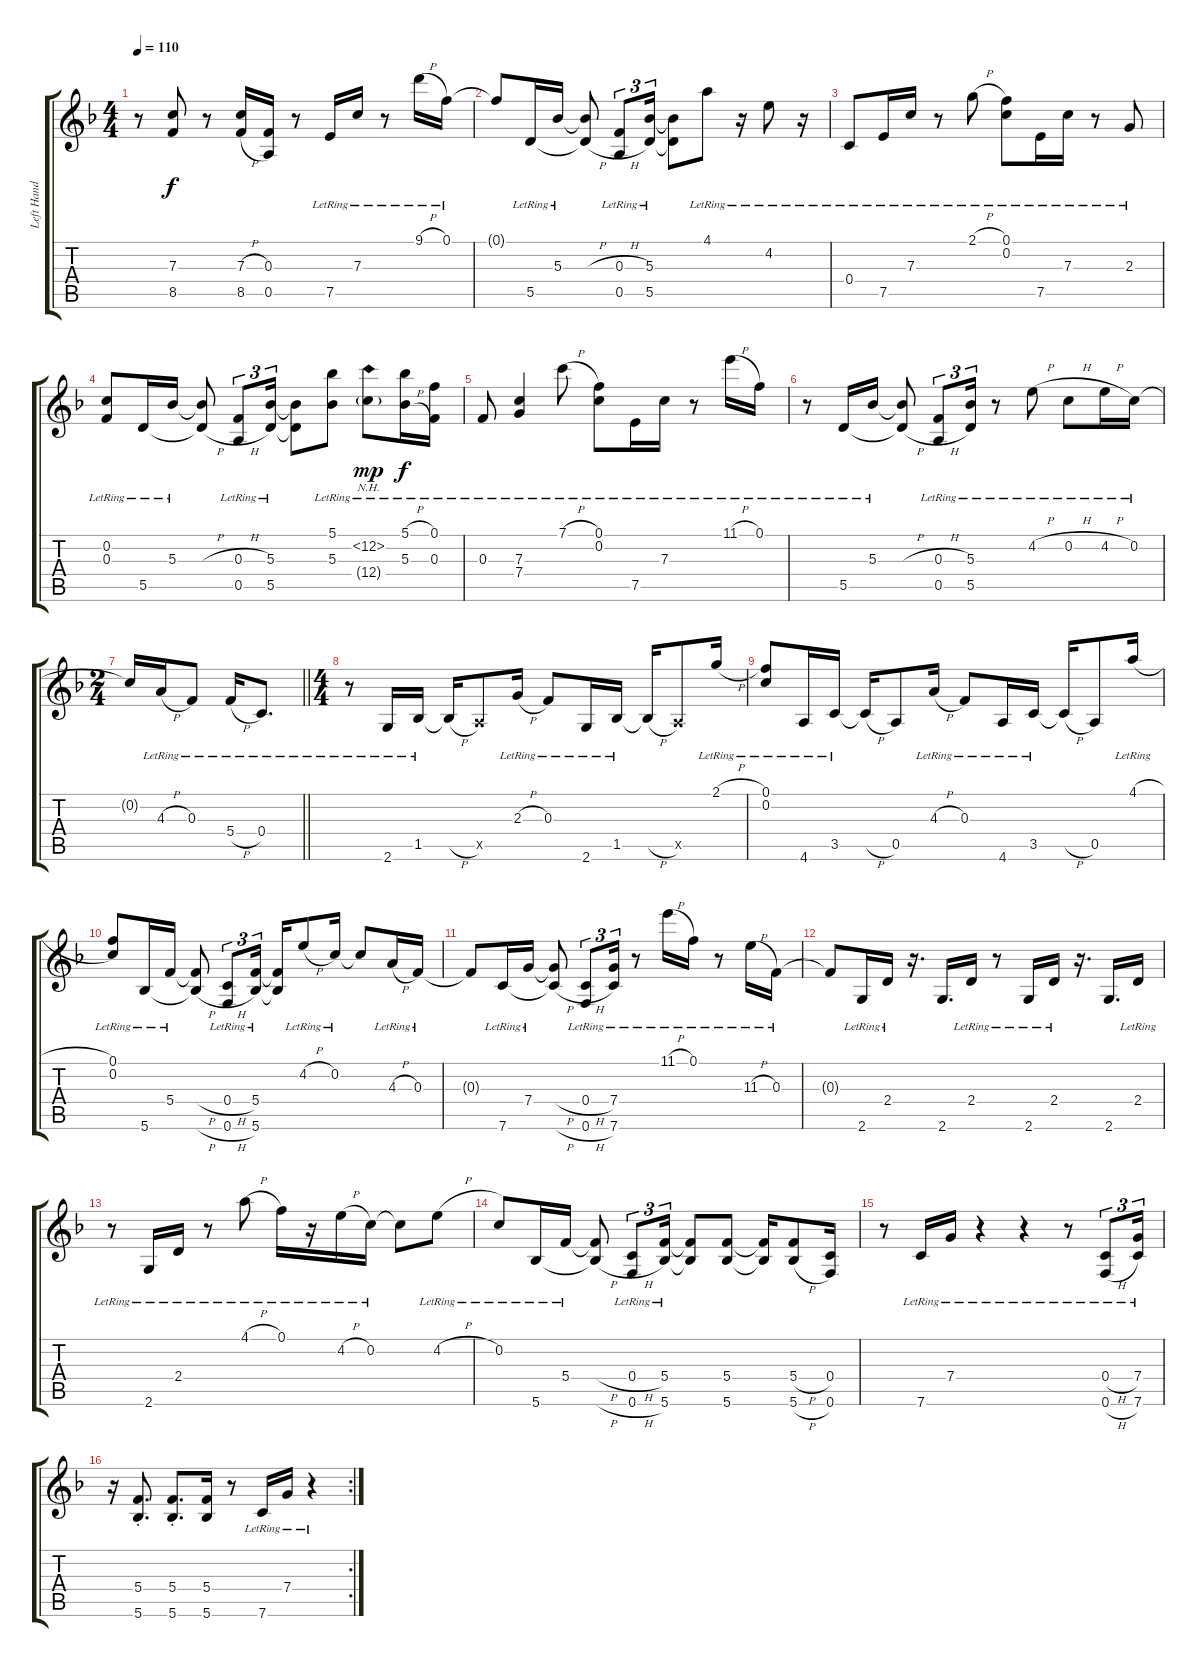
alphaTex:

\track ("Left Hand" "Left Hand") {instrument acousticguitarsteel}
\staff {score tabs}
\tuning (F4 C4 F3 C3 A2 F2) {hide}
\ts (4 4)
\tempo 110
\clef g2
\ks f
r.8{dy f} (7.3 8.5).8 r.8 (7.3{h} 8.5{h}).16 (0.3 0.5).16 r.8 7.5{lr}.16 7.3{lr}.16 r.8 9.1{h lr}.16 0.1{lr}.16 |
0.1{t}.8 5.5{lr}.16 5.3{lr}.16 (5.3{h t} 5.5{h t}).8 (0.3{h lr} 0.5{h}).8{tu (3 2)} (5.3{lr} 5.5).16{tu (3 2)} (5.3{t} 5.5{t}).8 4.1{lr}.8 r.16 4.2{lr}.8 r.16 |
0.4{lr}.8 7.5{lr}.16 7.3{lr}.16 r.8 2.1{h lr}.8 (0.1{lr} 0.2).8 7.5{lr}.16 7.3{lr}.16 r.8 2.3{lr}.8 |
(0.2{lr} 0.3).8 5.5{lr}.16 5.3{lr}.16 (5.3{h t} 5.5{h t}).8 (0.3{h lr} 0.5{h}).8{tu (3 2)} (5.3{lr} 5.5).16{tu (3 2)} (5.3{t} 5.5{t}).8 (5.1 5.3{lr}).8 (12.2{nh lr} 12.4{g}).8{dy mp} (5.1{h lr} 5.3{h}).16{dy f} (0.1{lr} 0.3).16 |
0.3{lr}.8 (7.3{lr} 7.4).4 7.1{h lr}.8 (0.1{lr} 0.2).8 7.5{lr}.16 7.3{lr}.16 r.8 11.1{h lr}.16 0.1{lr}.16 |
r.8 5.5{lr}.16 5.3{lr}.16 (5.3{h t} 5.5{h t}).8 (0.3{h lr} 0.5{h}).8{tu (3 2)} (5.3{lr} 5.5).16{tu (3 2)} r.8 4.2{h lr}.8 0.2{h lr}.8 4.2{h lr}.16 0.2{lr}.16 |
\ts (2 4)
\barLineRight lightlight
0.2{t}.16 4.3{h lr}.16 0.3{lr}.8 5.4{h lr}.16 0.4{lr}.8{d} |
\ts (4 4)
r.8 2.6{lr}.16 1.5{lr}.16 1.5{h t}.16 0.5{x}.8 2.3{h lr}.16 0.3{lr}.8 2.6{lr}.16 1.5{lr}.16 1.5{h t}.16 0.5{x}.8 2.1{h lr}.16 |
(0.1{lr} 0.2).8 4.6{lr}.16 3.5{lr}.16 3.5{h t}.16 0.5.8 4.3{h lr}.16 0.3{lr}.8 4.6{lr}.16 3.5{lr}.16 3.5{h t}.16 0.5.8 4.1{h lr}.16 |
(0.1{lr} 0.2{lr}).8 5.6{lr}.16 5.4{lr}.16 (5.4{h t} 5.6{h t}).8 (0.4{h lr} 0.6{h lr}).8{tu (3 2)} (5.4{lr} 5.6{lr}).16{tu (3 2)} (5.4{t} 5.6{t}).16 4.2{h lr}.8 0.2{lr}.16 0.2{t}.8 4.3{h lr}.16 0.3{lr}.16 |
0.3{t}.8 7.6{lr}.16 7.4{lr}.16 (7.4{h t} 7.6{h t}).8 (0.4{h lr} 0.6{h lr}).8{tu (3 2)} (7.4{lr} 7.6{lr}).16{tu (3 2)} r.8 11.1{h lr}.16 0.1{lr}.16 r.8 11.3{h lr}.16 0.3{lr}.16 |
0.3{t}.8 2.6{lr}.16 2.4{lr}.16 r.16{d} 2.6.16{d} 2.4{lr}.16 r.8 2.6{lr}.16 2.4{lr}.16 r.16{d} 2.6.16{d} 2.4{lr}.16 |
r.8 2.6{lr}.16 2.4{lr}.16 r.8 4.1{h lr}.8 0.1{lr}.16 r.16 4.2{h lr}.16 0.2{lr}.16 0.2{t}.8 4.2{h lr}.8 |
0.2{lr}.8 5.6{lr}.16 5.4{lr}.16 (5.4{h t} 5.6{h t}).8 (0.4{h lr} 0.6{h lr}).8{tu (3 2)} (5.4{lr} 5.6{lr}).16{tu (3 2)} (5.4{t} 5.6{t}).8 (5.4 5.6).8 (5.4{t} 5.6{t}).16 (5.4{h} 5.6{h}).8 (0.4 0.6).16 |
r.8 7.6{lr}.16 7.4{lr}.16 r.4 r.4 r.8 (0.4{h lr} 0.6{h lr}).8{tu (3 2)} (7.4{lr} 7.6{lr}).16{tu (3 2)} |
\rc 2
r.16 (5.4 5.6{st}).8{d} (5.4 5.6{st}).8{d} (5.4 5.6).16 r.8 7.6{lr}.16 7.4{lr}.16 r.4
